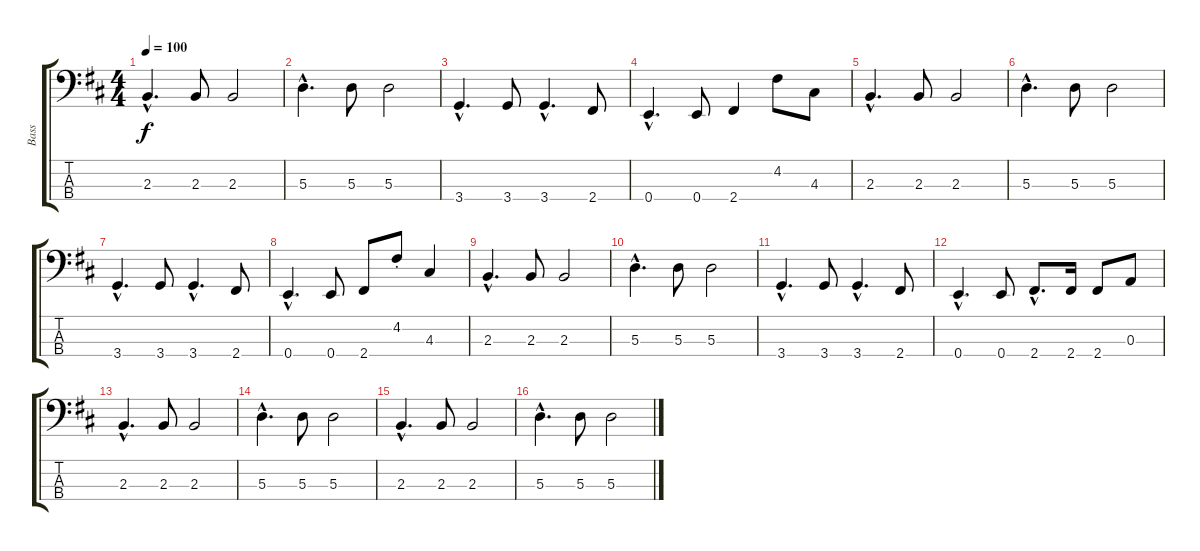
\track ("Bass" "Bass") {instrument fretlessbass}
\staff {score tabs}
\tuning (G2 D2 A1 E1) {hide}
\ts (4 4)
\tempo 100
\clef f4
\ks d
2.3{hac}.4{d dy f} 2.3.8 2.3.2 |
5.3{hac}.4{d} 5.3.8 5.3.2 |
3.4{hac}.4{d} 3.4.8 3.4{hac}.4{d} 2.4.8 |
0.4{hac}.4{d} 0.4.8 2.4.4 4.2.8 4.3.8 |
2.3{hac}.4{d} 2.3.8 2.3.2 |
5.3{hac}.4{d} 5.3.8 5.3.2 |
3.4{hac}.4{d} 3.4.8 3.4{hac}.4{d} 2.4.8 |
0.4{hac}.4{d} 0.4.8 2.4.8 4.2{st}.8 4.3.4 |
2.3{hac}.4{d} 2.3.8 2.3.2 |
5.3{hac}.4{d} 5.3.8 5.3.2 |
3.4{hac}.4{d} 3.4.8 3.4{hac}.4{d} 2.4.8 |
0.4{hac}.4{d} 0.4.8 2.4{hac}.8{d} 2.4.16 2.4.8 0.3.8 |
2.3{hac}.4{d} 2.3.8 2.3.2 |
5.3{hac}.4{d} 5.3.8 5.3.2 |
2.3{hac}.4{d} 2.3.8 2.3.2 |
5.3{hac}.4{d} 5.3.8 5.3.2
